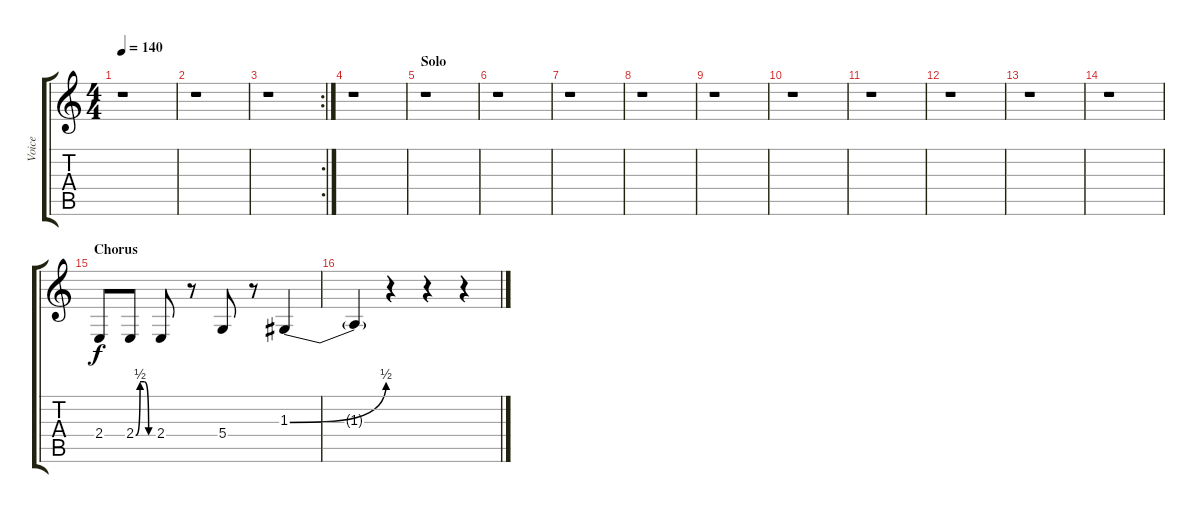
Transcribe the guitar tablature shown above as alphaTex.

\track ("Voice" "Voice") {instrument tenorsax}
\staff {score tabs}
\tuning (E4 B3 G3 D3 A2 E2) {hide}
\ts (4 4)
\tempo 140
\clef g2
\ks c
r.1{dy f} |
r.1 |
\rc 2
r.1 |
r.1 |
\section ("" "Solo")
r.1 |
r.1 |
r.1 |
r.1 |
r.1 |
r.1 |
r.1 |
r.1 |
r.1 |
r.1 |
\section ("" "Chorus")
2.4.8 2.4{be (custom 0 0 15 2 30 2 45 0 60 0)}.8 2.4.8 r.8 5.4.8 r.8 1.3{be (bend 0 0 60 2)}.4 |
1.3{t}.4 r.4 r.4 r.4
